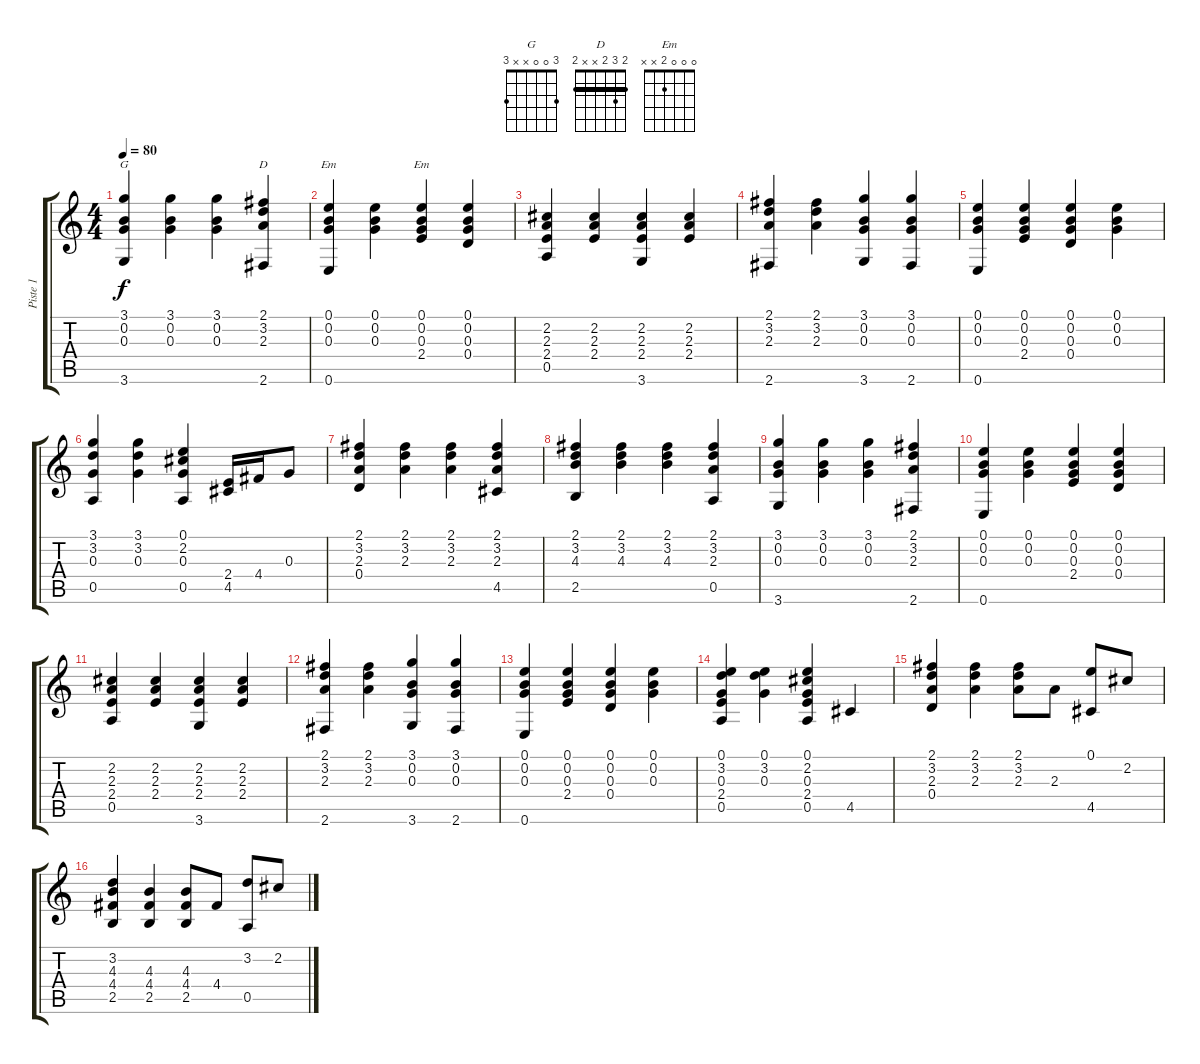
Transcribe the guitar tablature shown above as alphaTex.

\track ("Piste 1" "Piste 1") {instrument acousticguitarsteel}
\staff {score tabs}
\tuning (E4 B3 G3 D3 A2 E2) {hide}
\chord ("G" 3 0 0 x x 3)
\chord ("D" 2 3 2 x x 2) {barre 2}
\chord ("Em" 0 0 0 x x 0)
\chord ("Em" 0 0 0 2 x x)
\ts (4 4)
\tempo 80
\clef g2
\ks c
(3.1 0.2 0.3 3.6).4{ch "G" dy f} (3.1 0.2 0.3).4 (3.1 0.2 0.3).4 (2.1 3.2 2.3 2.6).4{ch "D"} |
(0.1 0.2 0.3 0.6).4{ch "Em"} (0.1 0.2 0.3).4 (0.1 0.2 0.3 2.4).4{ch "Em"} (0.1 0.2 0.3 0.4).4 |
(2.2 2.3 2.4 0.5).4 (2.2 2.3 2.4).4 (2.2 2.3 2.4 3.6).4 (2.2 2.3 2.4).4 |
(2.1 3.2 2.3 2.6).4 (2.1 3.2 2.3).4 (3.1 0.2 0.3 3.6).4 (3.1 0.2 0.3 2.6).4 |
(0.1 0.2 0.3 0.6).4 (0.1 0.2 0.3 2.4).4 (0.1 0.2 0.3 0.4).4 (0.1 0.2 0.3).4 |
(3.1 3.2 0.3 0.5).4 (3.1 3.2 0.3).4 (0.1 2.2 0.3 0.5).4 (2.4 4.5).16 4.4.16 0.3.8 |
(2.1 3.2 2.3 0.4).4 (2.1 3.2 2.3).4 (2.1 3.2 2.3).4 (2.1 3.2 2.3 4.5).4 |
(2.1 3.2 4.3 2.5).4 (2.1 3.2 4.3).4 (2.1 3.2 4.3).4 (2.1 3.2 2.3 0.5).4 |
(3.1 0.2 0.3 3.6).4 (3.1 0.2 0.3).4 (3.1 0.2 0.3).4 (2.1 3.2 2.3 2.6).4 |
(0.1 0.2 0.3 0.6).4 (0.1 0.2 0.3).4 (0.1 0.2 0.3 2.4).4 (0.1 0.2 0.3 0.4).4 |
(2.2 2.3 2.4 0.5).4 (2.2 2.3 2.4).4 (2.2 2.3 2.4 3.6).4 (2.2 2.3 2.4).4 |
(2.1 3.2 2.3 2.6).4 (2.1 3.2 2.3).4 (3.1 0.2 0.3 3.6).4 (3.1 0.2 0.3 2.6).4 |
(0.1 0.2 0.3 0.6).4 (0.1 0.2 0.3 2.4).4 (0.1 0.2 0.3 0.4).4 (0.1 0.2 0.3).4 |
(0.1 3.2 0.3 2.4 0.5).4 (0.1 3.2 0.3).4 (0.1 2.2 0.3 2.4 0.5).4 4.5.4 |
(2.1 3.2 2.3 0.4).4 (2.1 3.2 2.3).4 (2.1 3.2 2.3).8 2.3.8 (0.1 4.5).8 2.2.8 |
(3.2 4.3 4.4 2.5).4 (4.3 4.4 2.5).4 (4.3 4.4 2.5).8 4.4.8 (3.2 0.5).8 2.2.8
